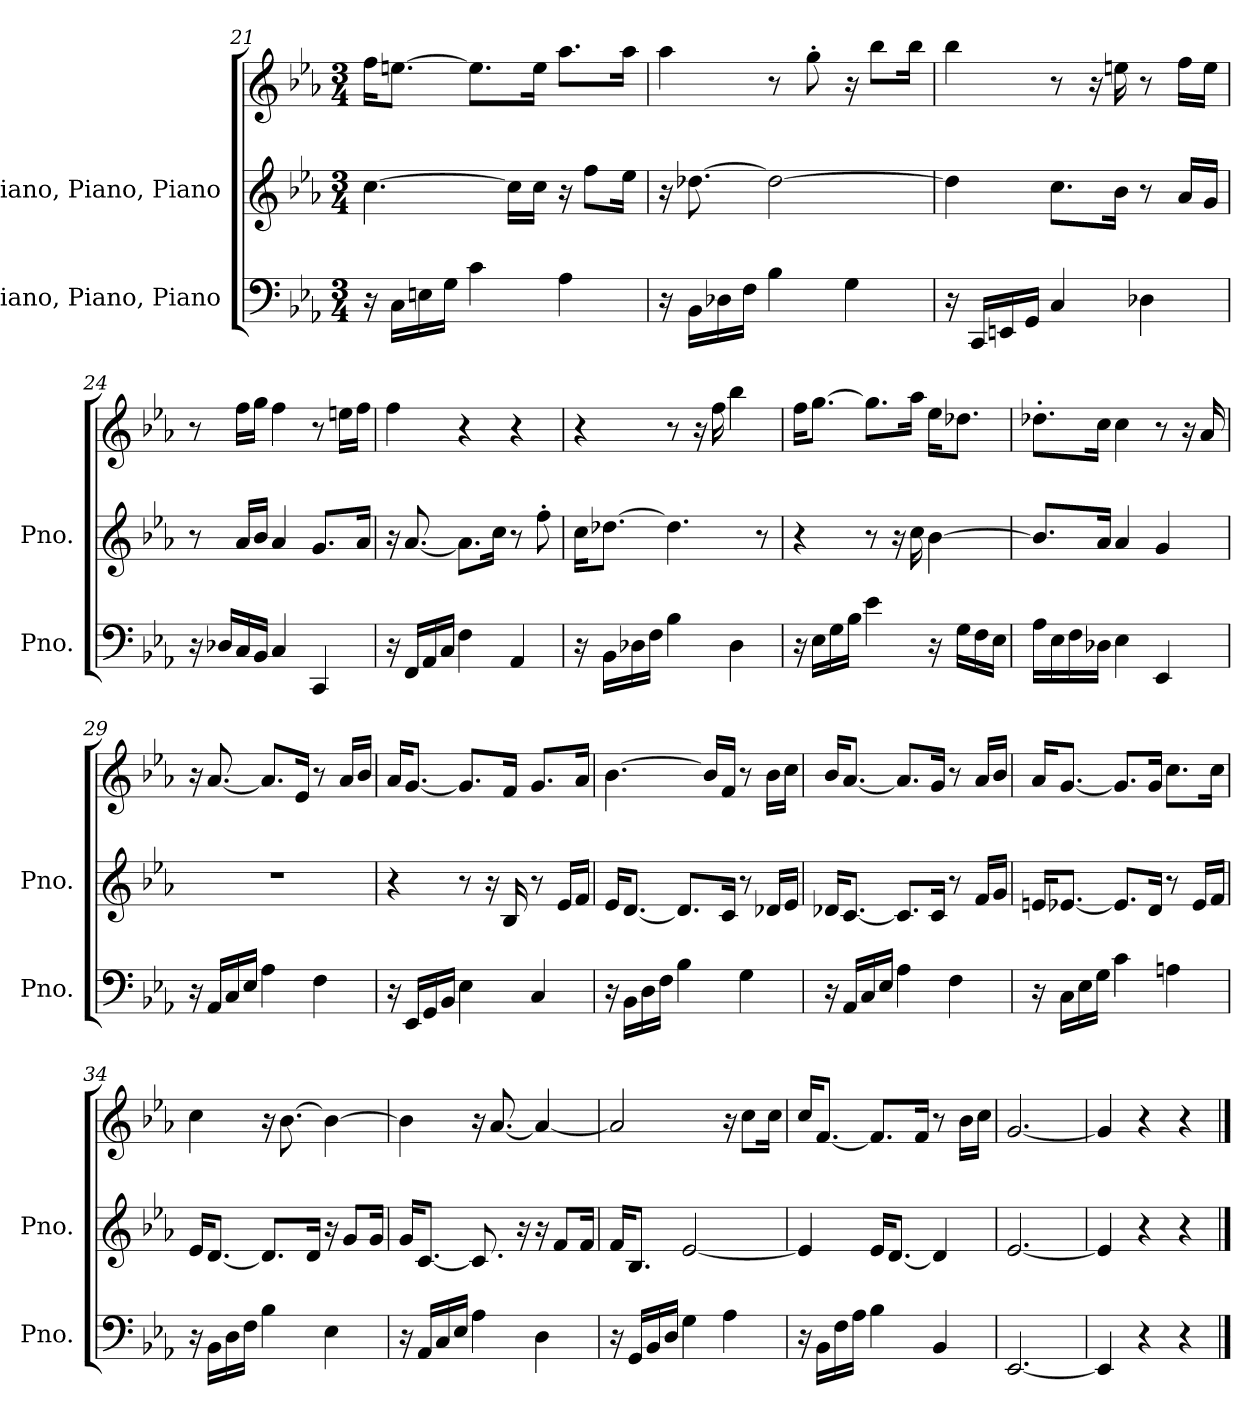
**kern	**kern	**kern
*part2	*part1	*part1
*staff3	*staff2	*staff1
*I"Piano, Piano, Piano	*I"Piano, Piano, Piano	*
*I'Pno.	*I'Pno.	*
!!LO:LB:g=z
*clefF4	*clefG2	*clefG2
*k[b-e-a-]	*k[b-e-a-]	*k[b-e-a-]
*M3/4	*M3/4	*M3/4
=21	=21	=21
16r	[4.cc\	16ff\KL
16C\LL	.	[8.een\J
16En\	.	.
16G\JJ	.	.
4c\	.	8.ee\L]
.	16cc\LL]	.
.	16cc\JJ	16ee\Jk
4A-\	16r	8.aa-\L
.	8ff\L	.
.	16ee-\Jk	16aa-\Jk
=22	=22	=22
16r	16r	4aa-\
16BB-\LL	[8.dd-X\	.
16D-X\	.	.
16F\JJ	.	.
4B-\	2dd-\_	8r
.	.	8gg'\
4G\	.	16r
.	.	8bb-\L
.	.	16bb-\Jk
=23	=23	=23
16r	4dd-\]	4bb-\
16CC/LL	.	.
16EEn/	.	.
16GG/JJ	.	.
4C/	8.cc\L	8r
.	.	16r
.	16b-\Jk	16een\
4D-X\	8r	8r
.	16a-/LL	16ff\LL
.	16g/JJ	16ee\JJ
!!LO:LB:g=z
=24	=24	=24
16r	8r	8r
16D-X/LL	.	.
16C/	16a-/LL	16ff\LL
16BB-/JJ	16b-/JJ	16gg\JJ
4C/	4a-/	4ff\
4CC/	8.g/L	8r
.	.	16een\LL
.	16a-/Jk	16ff\JJ
=25	=25	=25
16r	16r	4ff\
16FF/LL	[8.a-/	.
16AA-/	.	.
16C/JJ	.	.
4F\	8.a-\L]	4r
.	16cc\Jk	.
4AA-/	8r	4r
.	8ff'\	.
=26	=26	=26
16r	16cc\KL	4r
16BB-\LL	[8.dd-X\J	.
16D-X\	.	.
16F\JJ	.	.
4B-\	4.dd-\]	8r
.	.	16r
.	.	16ff\
4D-\	.	4bb-\
.	8r	.
=27	=27	=27
16r	4r	16ff\KL
16E-\LL	.	[8.gg\J
16G\	.	.
16B-\JJ	.	.
4e-\	8r	8.gg\L]
.	16r	.
.	16cc\	16aa-\Jk
16r	[4b-\	16ee-\KL
16G\LL	.	8.dd-X\J
16F\	.	.
16E-\JJ	.	.
!!LO:PB:g=z
=28	=28	=28
16A-\LL	8.b-/L]	8.dd-X'\L
16E-\	.	.
16F\	.	.
16D-X\JJ	16a-/Jk	16cc\Jk
4E-\	4a-/	4cc\
4EE-/	4g/	8r
.	.	16r
.	.	16a-/
=29	=29	=29
16r	2.r	16r
16AA-/LL	.	[8.a-/
16C/	.	.
16E-/JJ	.	.
4A-\	.	8.a-/L]
.	.	16e-/Jk
4F\	.	8r
.	.	16a-/LL
.	.	16b-/JJ
=30	=30	=30
16r	4r	16a-/KL
16EE-/LL	.	[8.g/J
16GG/	.	.
16BB-/JJ	.	.
4E-\	8r	8.g/L]
.	16r	.
.	16B-/	16f/Jk
4C/	8r	8.g/L
.	16e-/LL	.
.	16f/JJ	16a-/Jk
=31	=31	=31
16r	16e-/KL	[4.b-\
16BB-\LL	[8.d/J	.
16D\	.	.
16F\JJ	.	.
4B-\	8.d/L]	.
.	.	16b-/LL]
.	16c/Jk	16f/JJ
4G\	8r	8r
.	16d-X/LL	16b-\LL
.	16e-/JJ	16cc\JJ
!!LO:LB:g=z
=32	=32	=32
16r	16d-X/KL	16b-/KL
16AA-/LL	[8.c/J	[8.a-/J
16C/	.	.
16E-/JJ	.	.
4A-\	8.c/L]	8.a-/L]
.	16c/Jk	16g/Jk
4F\	8r	8r
.	16f/LL	16a-/LL
.	16g/JJ	16b-/JJ
=33	=33	=33
16r	16en/KL	16a-/KL
16C\LL	[8.e-X/J	[8.g/J
16E-\	.	.
16G\JJ	.	.
4c\	8.e-/L]	8.g/L]
.	16d/Jk	16g/Jk
4An\	8r	8.cc\L
.	16e-/LL	.
.	16f/JJ	16cc\Jk
=34	=34	=34
16r	16e-/KL	4cc\
16BB-\LL	[8.d/J	.
16D\	.	.
16F\JJ	.	.
4B-\	8.d/L]	16r
.	.	[8.b-\
.	16d/Jk	.
4E-\	16r	4b-\_
.	8g/L	.
.	16g/Jk	.
=35	=35	=35
16r	16g/KL	4b-\]
16AA-/LL	[8.c/J	.
16C/	.	.
16E-/JJ	.	.
4A-\	8.c/]	16r
.	.	[8.a-/
.	16r	.
4D\	16r	4a-/_
.	8f/L	.
.	16f/Jk	.
!!LO:LB:g=z
=36	=36	=36
16r	16f/KL	2a-/]
16GG/LL	8.B-/J	.
16BB-/	.	.
16D/JJ	.	.
4G\	[2e-/	.
4A-\	.	16r
.	.	8cc\L
.	.	16cc\Jk
=37	=37	=37
16r	4e-/]	16cc/KL
16BB-\LL	.	[8.f/J
16F\	.	.
16A-\JJ	.	.
4B-\	16e-/KL	8.f/L]
.	[8.d/J	.
.	.	16f/Jk
4BB-/	4d/]	8r
.	.	16b-\LL
.	.	16cc\JJ
=38	=38	=38
[2.EE-/	[2.e-/	[2.g/
=39	=39	=39
4EE-/]	4e-/]	4g/]
4r	4r	4r
4r	4r	4r
==	==	==
*-	*-	*-
